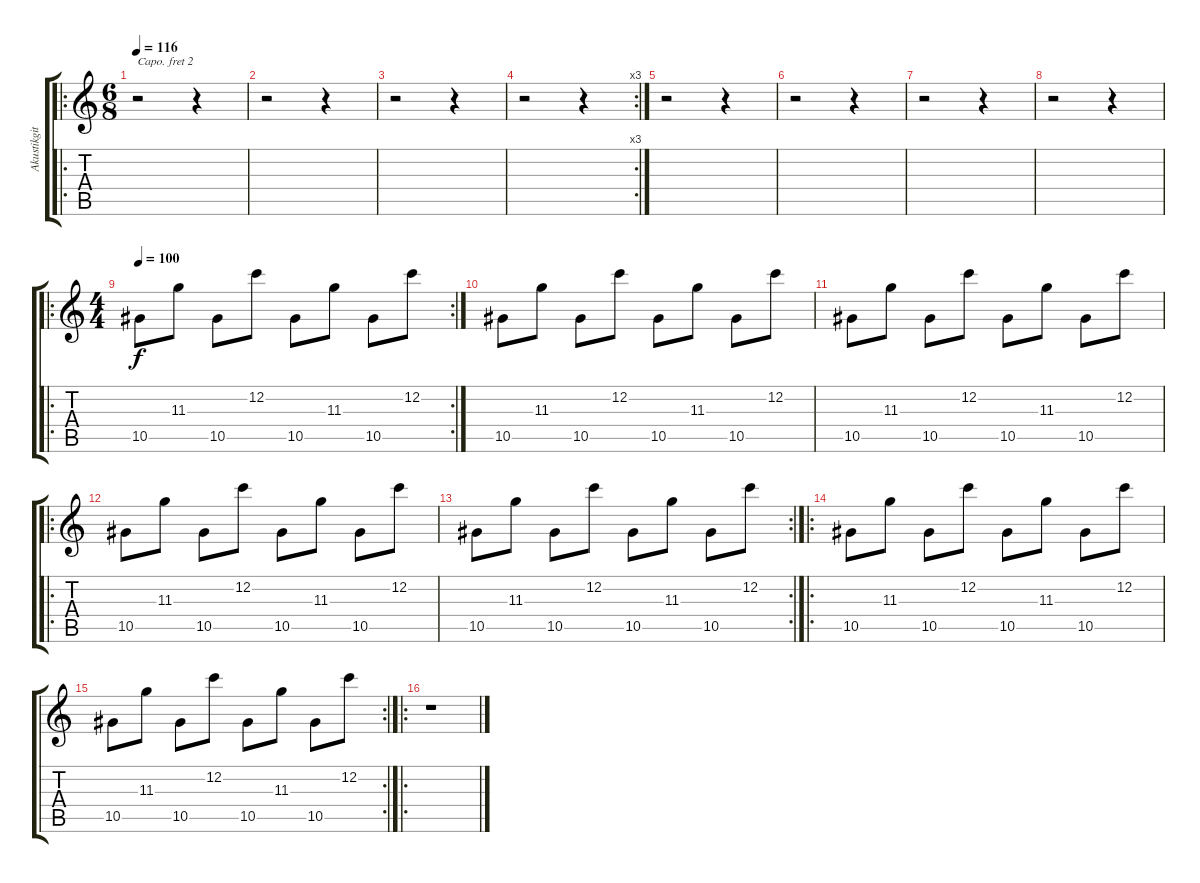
\track ("Akustikgitarre M" "Akustikgit") {instrument acousticguitarnylon}
\staff {score tabs}
\capo 2
\tuning (Eb4 Bb3 Gb3 Db3 Ab2 Eb2) {hide}
\ro
\ts (6 8)
\tempo 116
\clef g2
\ks c
r.2{dy f} r.4 |
r.2 r.4 |
r.2 r.4 |
\rc 3
r.2 r.4 |
r.2 r.4 |
r.2 r.4 |
r.2 r.4 |
r.2 r.4 |
\ro
\rc 2
\ts (4 4)
\tempo 100
10.5.8{volume 10} 11.3.8 10.5.8 12.2.8 10.5.8 11.3.8 10.5.8 12.2.8 |
10.5.8 11.3.8 10.5.8 12.2.8 10.5.8 11.3.8 10.5.8 12.2.8 |
10.5.8 11.3.8 10.5.8 12.2.8 10.5.8 11.3.8 10.5.8 12.2.8 |
\ro
10.5.8 11.3.8 10.5.8 12.2.8 10.5.8 11.3.8 10.5.8 12.2.8 |
\rc 2
10.5.8 11.3.8 10.5.8 12.2.8 10.5.8 11.3.8 10.5.8 12.2.8 |
\ro
10.5.8 11.3.8 10.5.8 12.2.8 10.5.8 11.3.8 10.5.8 12.2.8 |
\rc 2
10.5.8 11.3.8 10.5.8 12.2.8 10.5.8 11.3.8 10.5.8 12.2.8 |
\ro
r.1
